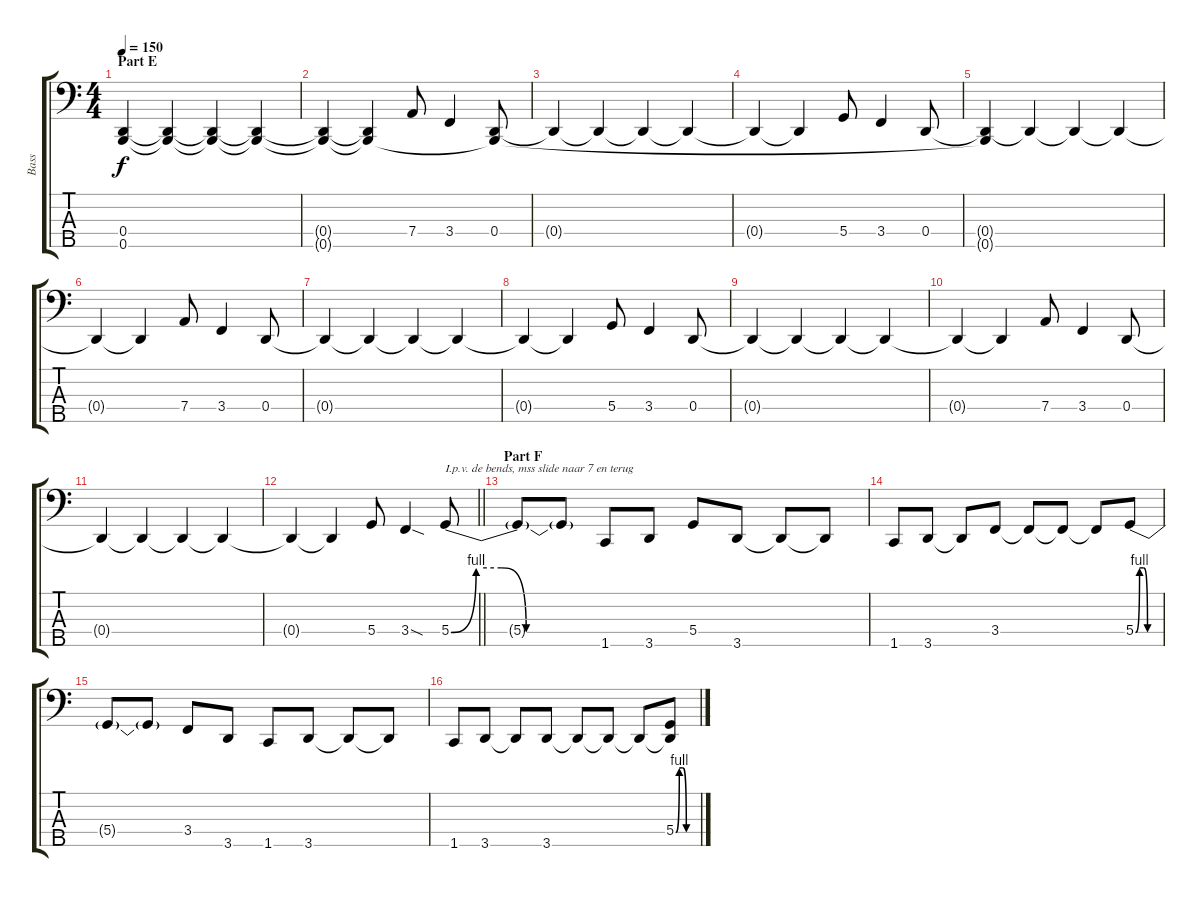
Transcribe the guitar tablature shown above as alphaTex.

\track ("Bass" "Bass") {instrument electricbassfinger}
\staff {score tabs}
\tuning (G2 D2 A1 D1 B0) {hide}
\ts (4 4)
\section ("" "Part E")
\tempo 150
\clef f4
\ks c
(0.4{t} 0.5).4{dy f} (0.4{t} 0.5{t}).4 (0.4{t} 0.5{t}).4 (0.4{t} 0.5{t}).4 |
(0.4{t} 0.5{t}).4 (0.4{t} 0.5{t}).4 7.4.8 3.4.4 (0.4 0.5{t}).8 |
0.4{t}.4 0.4{t}.4 0.4{t}.4 0.4{t}.4 |
0.4{t}.4 0.4{t}.4 5.4.8 3.4.4 0.4.8 |
(0.4{t} 0.5{t}).4 0.4{t}.4 0.4{t}.4 0.4{t}.4 |
0.4{t}.4 0.4{t}.4 7.4.8 3.4.4 0.4.8 |
0.4{t}.4 0.4{t}.4 0.4{t}.4 0.4{t}.4 |
0.4{t}.4 0.4{t}.4 5.4.8 3.4.4 0.4.8 |
0.4{t}.4 0.4{t}.4 0.4{t}.4 0.4{t}.4 |
0.4{t}.4 0.4{t}.4 7.4.8 3.4.4 0.4.8 |
0.4{t}.4 0.4{t}.4 0.4{t}.4 0.4{t}.4 |
\barLineRight lightlight
0.4{t}.4 0.4{t}.4 5.4.8 3.4{sod}.4 5.4{be (custom 0 0 10 4 20 4 30 0 60 0)}.8{txt "I.p.v. de bends, mss slide naar 7 en terug"} |
\section ("" "Part F")
5.4{t}.8 5.4{t}.8 1.5.8 3.5.8 5.4.8 3.5.8 3.5{t}.8 3.5{t}.8 |
1.5.8 3.5.8 3.5{t}.8 3.4.8 3.4{t}.8 3.4{t}.8 3.4{t}.8 5.4{be (custom 0 0 10 4 20 4 30 0 60 0)}.8 |
5.4{t}.8 5.4{t}.8 3.4.8 3.5.8 1.5.8 3.5.8 3.5{t}.8 3.5{t}.8 |
1.5.8 3.5.8 3.5{t}.8 3.5.8 3.5{t}.8 3.5{t}.8 3.5{t}.8 (5.4{be (custom 0 0 10 4 20 4 30 0 60 0)} 3.5{t}).8
